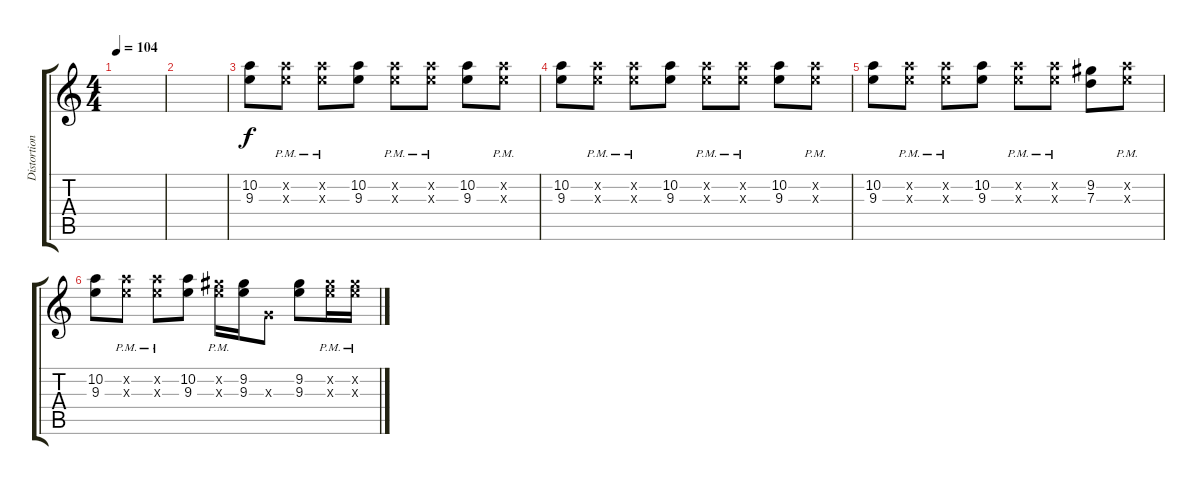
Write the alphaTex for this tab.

\track ("Distortion Guitar" "Distortion") {instrument distortionguitar}
\staff {score tabs}
\tuning (E4 B3 G3 D3 A2 E2) {hide}
\ts (4 4)
\tempo 104
\clef g2
\ks c
|
|
(10.2 9.3).8 (10.2{pm x} 9.3{pm x}).8 (10.2{pm x} 9.3{pm x}).8 (10.2 9.3).8 (10.2{pm x} 9.3{pm x}).8 (10.2{pm x} 9.3{pm x}).8 (10.2 9.3).8 (10.2{pm x} 9.3{pm x}).8 |
(10.2 9.3).8 (10.2{pm x} 9.3{pm x}).8 (10.2{pm x} 9.3{pm x}).8 (10.2 9.3).8 (10.2{pm x} 9.3{pm x}).8 (10.2{pm x} 9.3{pm x}).8 (10.2 9.3).8 (10.2{pm x} 9.3{pm x}).8 |
(10.2 9.3).8 (10.2{pm x} 9.3{pm x}).8 (10.2{pm x} 9.3{pm x}).8 (10.2 9.3).8 (10.2{pm x} 9.3{pm x}).8 (10.2{pm x} 9.3{pm x}).8 (9.2 7.3).8 (10.2{pm x} 9.3{pm x}).8 |
(10.2 9.3).8 (10.2{pm x} 9.3{x}).8 (10.2{pm x} 9.3{x}).8 (10.2 9.3).8 (9.2{pm x} 9.3{x}).16 (9.2 9.3).16 0.3{x}.8 (9.2 9.3).8 (9.2{pm x} 9.3{x}).16 (9.2{pm x} 9.3{x}).16
